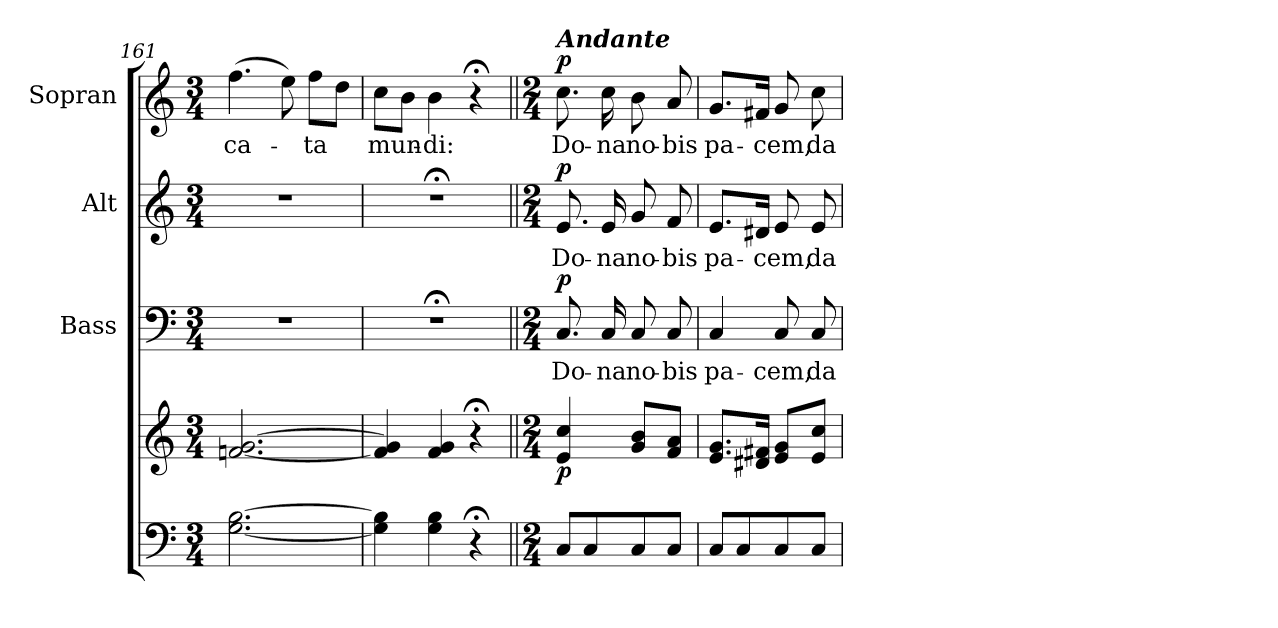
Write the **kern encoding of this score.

**kern	**kern	**dynam	**kern	**text	**dynam	**kern	**text	**dynam	**kern	**text	**dynam
*part4	*part4	*part4	*part3	*part3	*part3	*part2	*part2	*part2	*part1	*part1	*part1
*staff5	*staff4	*staff4/5	*staff3	*staff3	*staff3	*staff2	*staff2	*staff2	*staff1	*staff1	*staff1
*	*	*	*I"Bass	*	*	*I"Alt	*	*	*I"Sopran	*	*
*	*	*	*I'B.	*	*	*I'A.	*	*	*I'S.	*	*
*clefF4	*clefG2	*	*clefF4	*	*	*clefG2	*	*	*clefG2	*	*
*k[]	*k[]	*	*k[]	*	*	*k[]	*	*	*k[]	*	*
*C:	*C:	*	*C:	*	*	*C:	*	*	*C:	*	*
*M3/4	*M3/4	*	*M3/4	*	*	*M3/4	*	*	*M3/4	*	*
=161	=161	=161	=161	=161	=161	=161	=161	=161	=161	=161	=161
!	!	!	!	!	!	!	!	!	!	!LO:LY:b	!
[2.G\ [2.B\	[2.fn/ [2.g/	.	2.r	.	.	2.r	.	.	(>4.ff\	-ca-	.
.	.	.	.	.	.	.	.	.	8ee\)	.	.
!	!	!	!	!	!	!	!	!	!	!LO:LY:b	!
.	.	.	.	.	.	.	.	.	8ff\L	-ta	.
.	.	.	.	.	.	.	.	.	8dd\J	.	.
=162	=162	=162	=162	=162	=162	=162	=162	=162	=162	=162	=162
!	!	!	!LO:N:vis=1	!	!	!LO:N:vis=1	!	!	!	!LO:LY:b	!
4G\] 4B\]	4f/] 4g/]	.	2.r;<	.	.	2.r;<	.	.	8cc\L	mun-	.
.	.	.	.	.	.	.	.	.	8b\J	.	.
!	!	!	!	!	!	!	!	!	!	!LO:LY:b	!
4G\ 4B\	4f/ 4g/	.	.	.	.	.	.	.	4b\	-di:	.
4r;<	4r;<	.	.	.	.	.	.	.	4r;<	.	.
!!LO:PB:g=z
=163||	=163||	=163||	=163||	=163||	=163||	=163||	=163||	=163||	=163||	=163||	=163||
*M2/4	*M2/4	*	*M2/4	*	*	*M2/4	*	*	*M2/4	*	*
!	!	!	!	!	!	!	!	!	!LO:TX:a:Bi:t=Andante	!	!
!	!	!LO:DY:b	!	!LO:LY:b	!LO:DY:a	!	!LO:LY:b	!LO:DY:a	!	!LO:LY:b	!LO:DY:a
8C/L	4e/ 4cc/	p	8.C/	Do-	p	8.e/	Do-	p	8.cc\	Do-	p
8C/	.	.	.	.	.	.	.	.	.	.	.
!	!	!	!	!LO:LY:b	!	!	!LO:LY:b	!	!	!LO:LY:b	!
.	.	.	16C/	-na	.	16e/	-na	.	16cc\	-na	.
!	!	!	!	!LO:LY:b	!	!	!LO:LY:b	!	!	!LO:LY:b	!
8C/	8g/ 8b/L	.	8C/	no-	.	8g/	no-	.	8b\	no-	.
!	!	!	!	!LO:LY:b	!	!	!LO:LY:b	!	!	!LO:LY:b	!
8C/J	8f/ 8a/J	.	8C/	-bis	.	8f/	-bis	.	8a/	-bis	.
=164	=164	=164	=164	=164	=164	=164	=164	=164	=164	=164	=164
!	!	!	!	!LO:LY:b	!	!	!LO:LY:b	!	!	!LO:LY:b	!
8C/L	8.e/ 8.g/L	.	4C/	pa-	.	8.e/L	pa-	.	8.g/L	pa-	.
8C/	.	.	.	.	.	.	.	.	.	.	.
.	16d#X/ 16f#X/Jk	.	.	.	.	16d#X/Jk	.	.	16f#X/Jk	.	.
!	!	!	!	!LO:LY:b	!	!	!LO:LY:b	!	!	!LO:LY:b	!
8C/	8e/ 8g/L	.	8C/	-cem,	.	8e/	-cem,	.	8g/	-cem,	.
!	!	!	!	!LO:LY:b	!	!	!LO:LY:b	!	!	!LO:LY:b	!
8C/J	8e/ 8cc/J	.	8C/	da	.	8e/	da	.	8cc\	da	.
=	=	=	=	=	=	=	=	=	=	=	=
*-	*-	*-	*-	*-	*-	*-	*-	*-	*-	*-	*-
